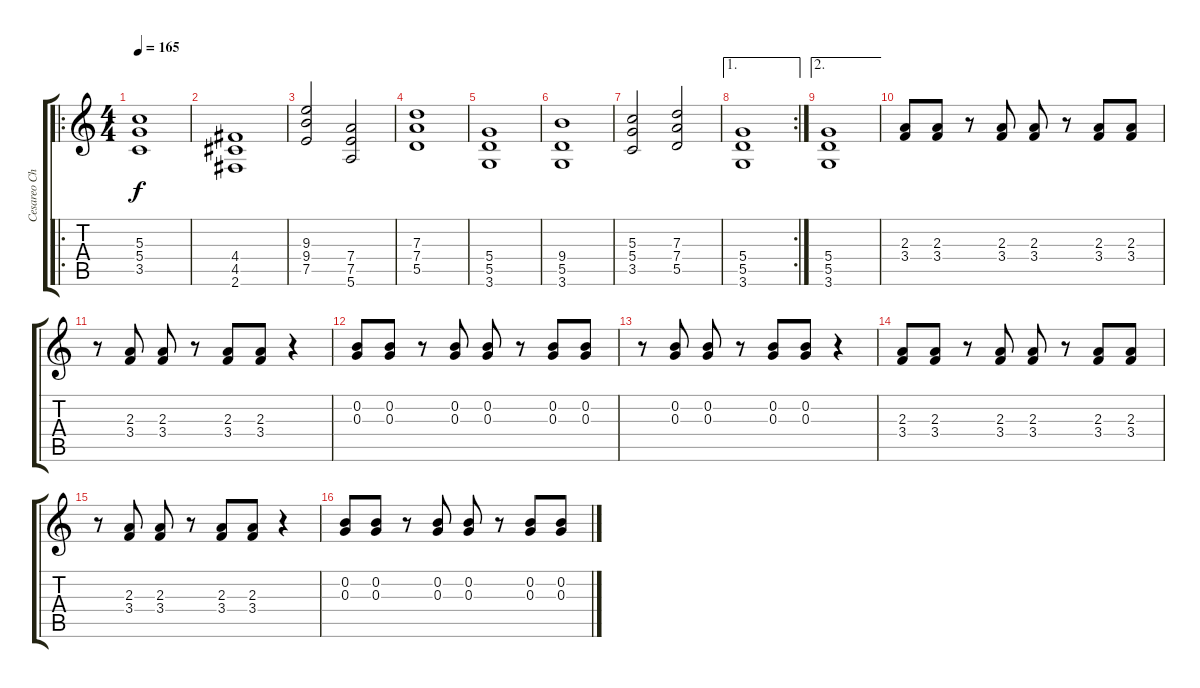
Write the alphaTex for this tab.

\track ("Cesareo Chitarra" "Cesareo Ch") {instrument distortionguitar}
\staff {score tabs}
\tuning (E4 B3 G3 D3 A2 E2) {hide}
\ro
\ts (4 4)
\tempo 165
\clef g2
\ks c
(5.3 5.4 3.5).1{dy f volume 8} |
(4.4 4.5 2.6).1 |
(9.3 9.4 7.5).2 (7.4 7.5 5.6).2 |
(7.3 7.4 5.5).1 |
(5.4 5.5 3.6).1 |
(9.4 5.5 3.6).1 |
(5.3 5.4 3.5).2 (7.3 7.4 5.5).2 |
\ae 1
\rc 2
(5.4 5.5 3.6).1 |
\ae 2
(5.4 5.5 3.6).1 |
(2.3 3.4).8{volume 7} (2.3 3.4).8 r.8 (2.3 3.4).8 (2.3 3.4).8 r.8 (2.3 3.4).8 (2.3 3.4).8 |
r.8 (2.3 3.4).8 (2.3 3.4).8 r.8 (2.3 3.4).8 (2.3 3.4).8 r.4 |
(0.2 0.3).8 (0.2 0.3).8 r.8 (0.2 0.3).8 (0.2 0.3).8 r.8 (0.2 0.3).8 (0.2 0.3).8 |
r.8 (0.2 0.3).8 (0.2 0.3).8 r.8 (0.2 0.3).8 (0.2 0.3).8 r.4 |
(2.3 3.4).8 (2.3 3.4).8 r.8 (2.3 3.4).8 (2.3 3.4).8 r.8 (2.3 3.4).8 (2.3 3.4).8 |
r.8 (2.3 3.4).8 (2.3 3.4).8 r.8 (2.3 3.4).8 (2.3 3.4).8 r.4 |
(0.2 0.3).8 (0.2 0.3).8 r.8 (0.2 0.3).8 (0.2 0.3).8 r.8 (0.2 0.3).8 (0.2 0.3).8
